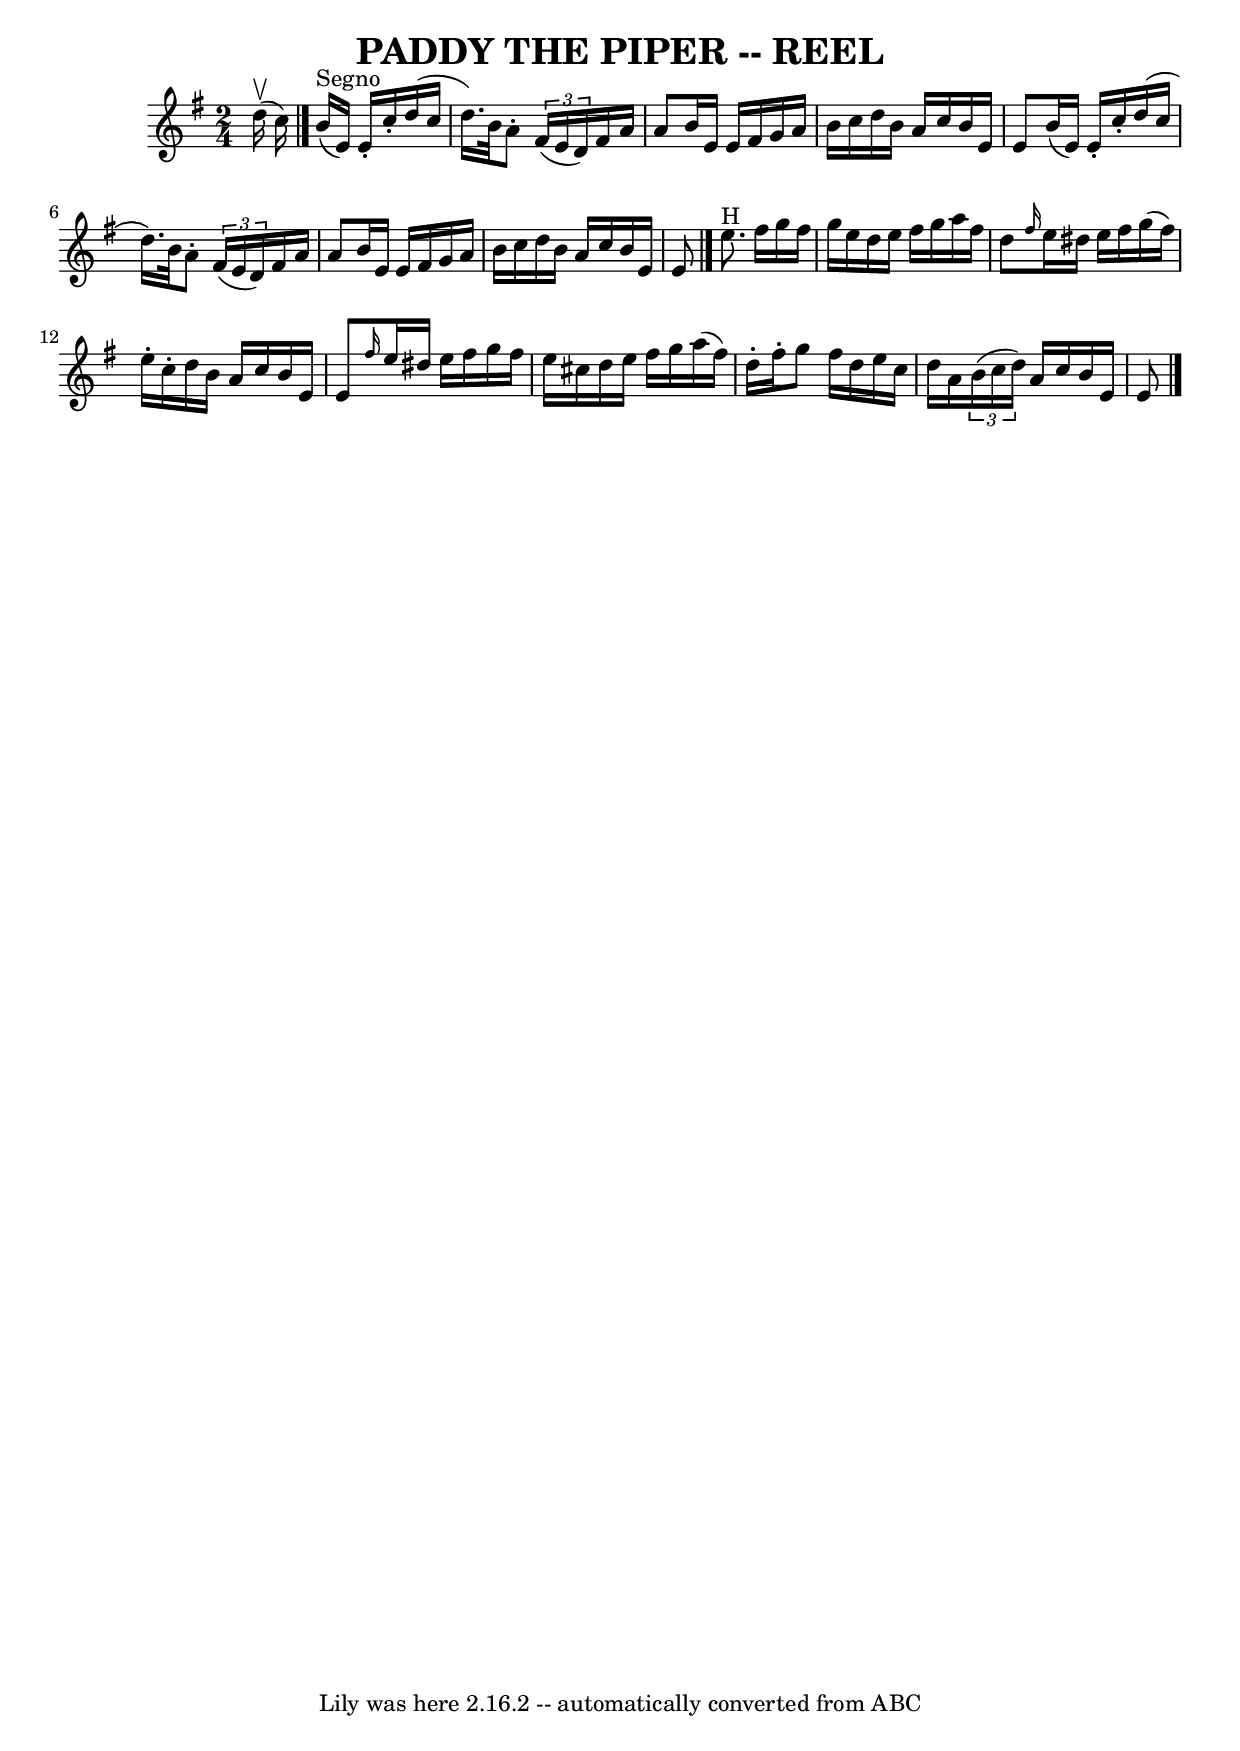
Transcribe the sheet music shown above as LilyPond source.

\version "2.16.2"
\include "Mammoth.ily"
\header {
  %% book = "Ryan's Mammoth Collection of Fiddle Tunes"
  crossRefNumber = "1"
  footnotes = ""
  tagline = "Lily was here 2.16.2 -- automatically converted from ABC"
  title = "PADDY THE PIPER -- REEL"

}
voicedefault =  {


  \time 2/4 
  \key g \major
  d''16 (^\upbow c''16)     |
  
  \bar "|." b'16^"Segno"(e'16) e'16-. c''16-. d''16 (c''16    
  d''16.) b'32    |
  a'8-. \times 2/3 { fis'16 (e'16 d'16  
		) 
		    } fis'16 a'16 a'8    |
  b'16 e'16 e'16 fis'16    
  g'16 a'16 b'16 c''16    |
  d''16 b'16 a'16 c''16    
  b'16 e'16 e'8    |
  b'16 (e'16) e'16-. c''16-.   
  d''16 (c''16 d''16.) b'32    |
  a'8-. \times 2/3 { fis'16 
		      (e'16 d'16) 
		    } fis'16 a'16 a'8    |
  b'16 e'16    
  e'16 fis'16 g'16 a'16 b'16 c''16    |
  d''16 b'16    
  a'16 c''16 b'16 e'16 e'8      \bar "|." e''8.^"H" fis''16    
  g''16 fis''16 g''16 e''16    |
  d''16 e''16 fis''16    
  g''16 a''16 fis''16 d''8    |
  \grace { fis''16  
	 } e''16    
  dis''16 e''16 fis''16 g''16 (fis''16) e''16-. c''16-.   
  |
  d''16 b'16 a'16 c''16 b'16 e'16 e'8    |
  
  \grace { fis''16  
	 } e''16 dis''16 e''16 fis''16 g''16    
  fis''16 e''16 cis''16    |
  d''16 e''16 fis''16 g''16    
  a''16 (fis''16) d''16-. fis''16-.   |
  g''8 fis''16    
  d''16 e''16 c''16 d''16 a'16    |
  \times 2/3 { b'16 (
	       c''16 d''16) 
	     } a'16 c''16 b'16 e'16 e'8      \bar "|."   

}

\score{
  <<

    \context Staff="default"
    {
      \voicedefault 
      
    }

  >>
  \layout {
    
  }
  \midi {
  }

}
